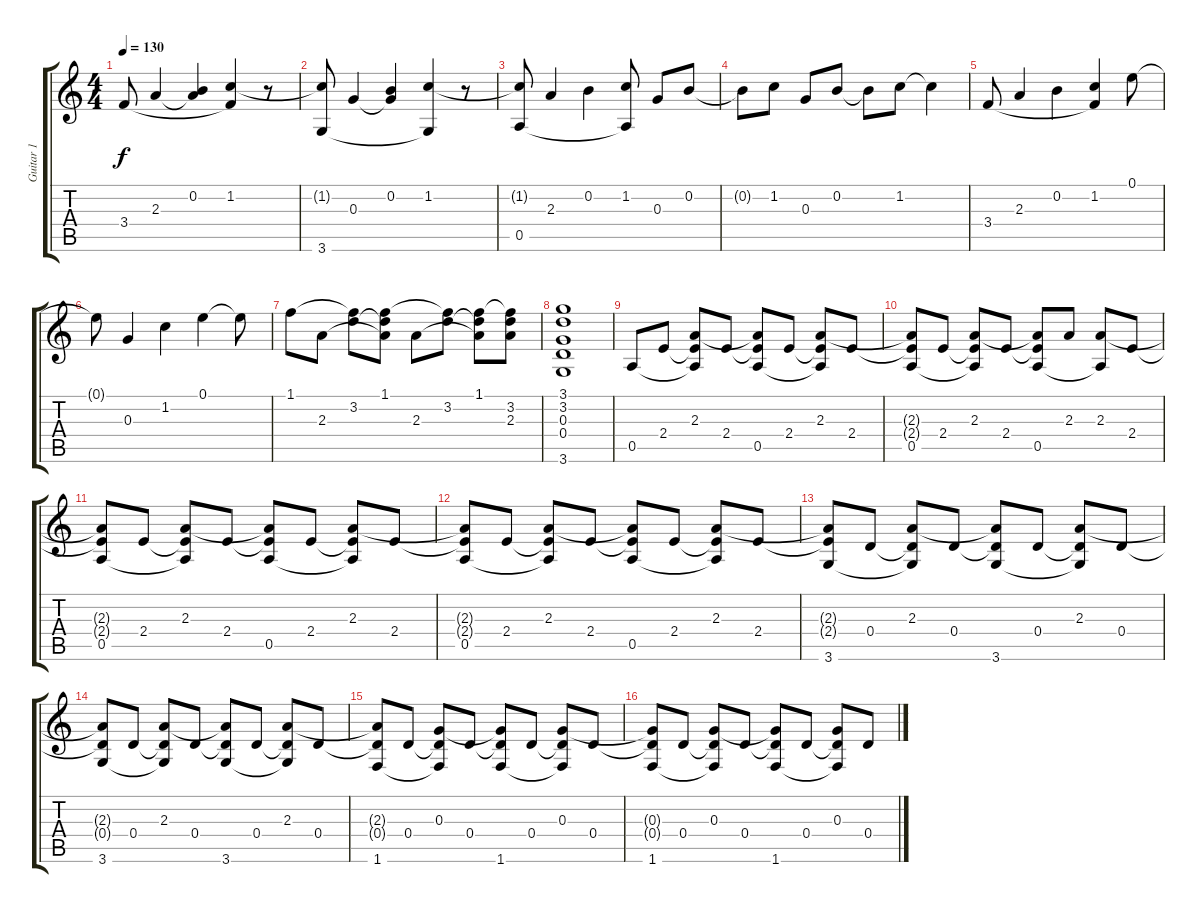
\track ("Guitar 1" "Guitar 1") {instrument acousticguitarsteel}
\staff {score tabs}
\tuning (E4 B3 G3 D3 A2 E2) {hide}
\ts (4 4)
\tempo 130
\clef g2
\ks c
3.4.8{dy f} 2.3.4 (0.2 2.3{t}).4 (1.2 3.4{t}).4 r.8 |
(1.2{t} 3.6).8 0.3.4 (0.2 0.3{t}).4 (1.2 3.6{t}).4 r.8 |
(1.2{t} 0.5).8 2.3.4 0.2.4 (1.2 0.5{t}).8 0.3.8 0.2.8 |
0.2{t}.8 1.2.8 0.3.8 0.2.8 0.2{t}.8 1.2.8 1.2{t}.4 |
3.4.8 2.3.4 0.2.4 (1.2 3.4{t}).4 0.1.8 |
0.1{t}.8 0.3.4 1.2.4 0.1.4 0.1{t}.8 |
1.1.8 2.3.8 (1.1{t} 3.2).8 (1.1 3.2{t} 2.3{t}).8 2.3.8 (1.1{t} 3.2).8 (1.1 3.2{t} 2.3{t}).8 (1.1{t} 3.2 2.3).8 |
(3.1 3.2 0.3 0.4 3.6).1 |
0.5.8 2.4.8 (2.3 2.4{t} 0.5{t}).8 2.4.8 (2.3{t} 2.4{t} 0.5).8 2.4.8 (2.3 2.4{t} 0.5{t}).8 2.4.8 |
(2.3{t} 2.4{t} 0.5).8 2.4.8 (2.3 2.4{t} 0.5{t}).8 2.4.8 (2.3{t} 2.4{t} 0.5).8 2.3.8 (2.3 0.5{t}).8 2.4.8 |
(2.3{t} 2.4{t} 0.5).8 2.4.8 (2.3 2.4{t} 0.5{t}).8 2.4.8 (2.3{t} 2.4{t} 0.5).8 2.4.8 (2.3 2.4{t} 0.5{t}).8 2.4.8 |
(2.3{t} 2.4{t} 0.5).8 2.4.8 (2.3 2.4{t} 0.5{t}).8 2.4.8 (2.3{t} 2.4{t} 0.5).8 2.4.8 (2.3 2.4{t} 0.5{t}).8 2.4.8 |
(2.3{t} 2.4{t} 3.6).8 0.4.8 (2.3 0.4{t} 3.6{t}).8 0.4.8 (2.3{t} 0.4{t} 3.6).8 0.4.8 (2.3 0.4{t} 3.6{t}).8 0.4.8 |
(2.3{t} 0.4{t} 3.6).8 0.4.8 (2.3 0.4{t} 3.6{t}).8 0.4.8 (2.3{t} 0.4{t} 3.6).8 0.4.8 (2.3 0.4{t} 3.6{t}).8 0.4.8 |
(2.3{t} 0.4{t} 1.6).8 0.4.8 (0.3 0.4{t} 1.6{t}).8 0.4.8 (0.3{t} 0.4{t} 1.6).8 0.4.8 (0.3 0.4{t} 1.6{t}).8 0.4.8 |
(0.3{t} 0.4{t} 1.6).8 0.4.8 (0.3 0.4{t} 1.6{t}).8 0.4.8 (0.3{t} 0.4{t} 1.6).8 0.4.8 (0.3 0.4{t} 1.6{t}).8 0.4.8
